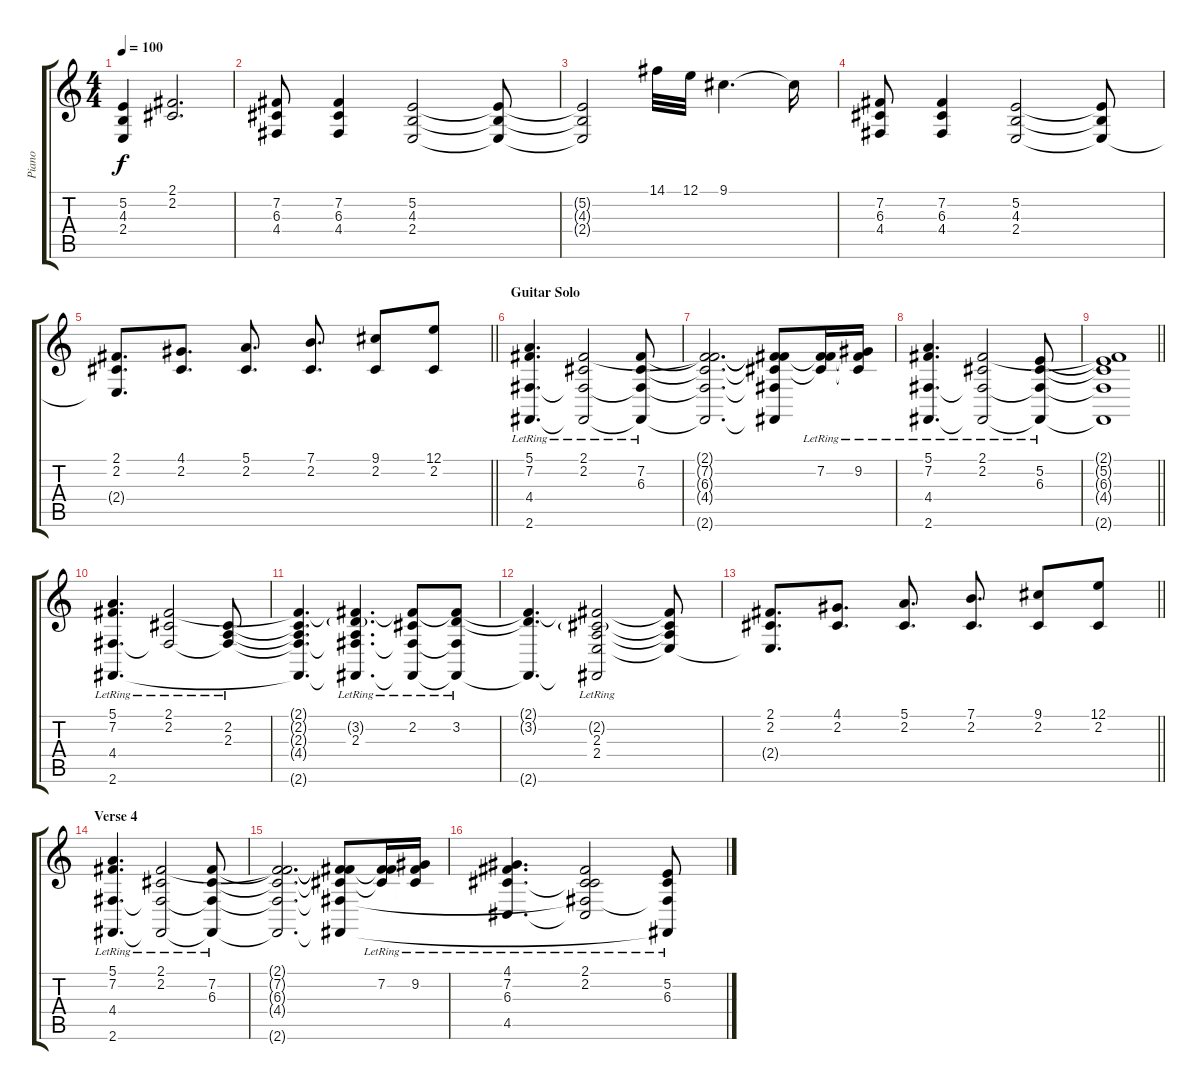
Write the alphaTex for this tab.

\track ("Piano" "Piano") {instrument brightacousticpiano}
\staff {score tabs}
\tuning (E4 B3 G3 D3 A2 E2) {hide}
\ts (4 4)
\tempo 100
\clef g2
\ks c
(5.2{t} 4.3{t} 2.4{t}).4{dy f} (2.1 2.2).2{d} |
(7.2 6.3 4.4).8 (7.2 6.3 4.4).4 (5.2 4.3 2.4).2 (5.2{t} 4.3{t} 2.4{t}).8 |
(5.2{t} 4.3{t} 2.4{t}).2 14.1.32 12.1.32 9.1.4{d} 9.1{t}.16 |
(7.2 6.3 4.4).8 (7.2 6.3 4.4).4 (5.2 4.3 2.4).2 (5.2{t} 4.3{t} 2.4{t}).8 |
\barLineRight lightlight
(2.1 2.2 2.4{t}).8{d} (4.1 2.2).8{d} (5.1 2.2).8{d} (7.1 2.2).8{d} (9.1 2.2).8 (12.1 2.2).8 |
\section ("" "Guitar Solo")
(5.1{lr} 7.2 4.4{lr} 2.6{lr}).4{d} (2.1 2.2{lr} 4.4{t} 2.6{t}).2 (7.2{lr} 6.3 4.4{t} 2.6{t}).8 |
(2.1{t} 7.2{t} 6.3{t} 4.4{t} 2.6{t}).2{d} (2.1{t} 7.2{t} 6.3{t} 4.4{t} 2.6{t}).8 (2.1{t} 7.2{lr} 6.3{t}).16 (2.1{t} 9.2{lr} 6.3{t}).16 |
(5.1{lr} 7.2 4.4{lr} 2.6{lr}).4{d} (2.1 2.2{lr} 4.4{t} 2.6{t}).2 (5.2{lr} 6.3 4.4{t} 2.6{t}).8 |
\barLineRight lightlight
(2.1{t} 5.2{t} 6.3{t} 4.4{t} 2.6{t}).1 |
(5.1{lr} 7.2 4.4{lr} 2.6{lr}).4{d} (2.1 2.2{lr} 4.4{t}).2 (2.2{lr} 2.3 4.4{t}).8 |
(2.1{t} 2.2{t} 2.3{t} 4.4{t} 2.6{t}).4{d} (2.1{t} 3.2{g lr} 2.3{lr} 4.4{t} 2.6{t}).4{d} (2.1{t} 2.2{lr} 4.4{t} 2.6{t}).8 (2.1{t} 3.2{lr} 4.4{t} 2.6{t}).8 |
(2.1{t} 3.2{t} 2.6{t}).4{d} (2.1{t} 2.2{g} 2.3{lr} 2.4 2.6{t}).2 (2.1{t} 2.2{t} 2.3{t} 2.4{t}).8 |
\barLineRight lightlight
(2.1 2.2 2.4{t}).8{d} (4.1 2.2).8{d} (5.1 2.2).8{d} (7.1 2.2).8{d} (9.1 2.2).8 (12.1 2.2).8 |
\section ("" "Verse 4")
(5.1{lr} 7.2 4.4{lr} 2.6{lr}).4{d} (2.1 2.2{lr} 4.4{t} 2.6{t}).2 (7.2{lr} 6.3 4.4{t} 2.6{t}).8 |
(2.1{t} 7.2{t} 6.3{t} 4.4{t} 2.6{t}).2{d} (2.1{t} 7.2{t} 6.3{t} 4.4{t} 2.6{t}).8 (2.1{t} 7.2{lr} 6.3{t}).16 (2.1{t} 9.2{lr} 6.3{t}).16 |
(4.1{lr} 7.2 6.3 4.5).4{d} (2.1 2.2{lr} 6.3{t} 4.4{t} 4.5{t}).2 (5.2{lr} 6.3 4.4{t} 2.6{t}).8
